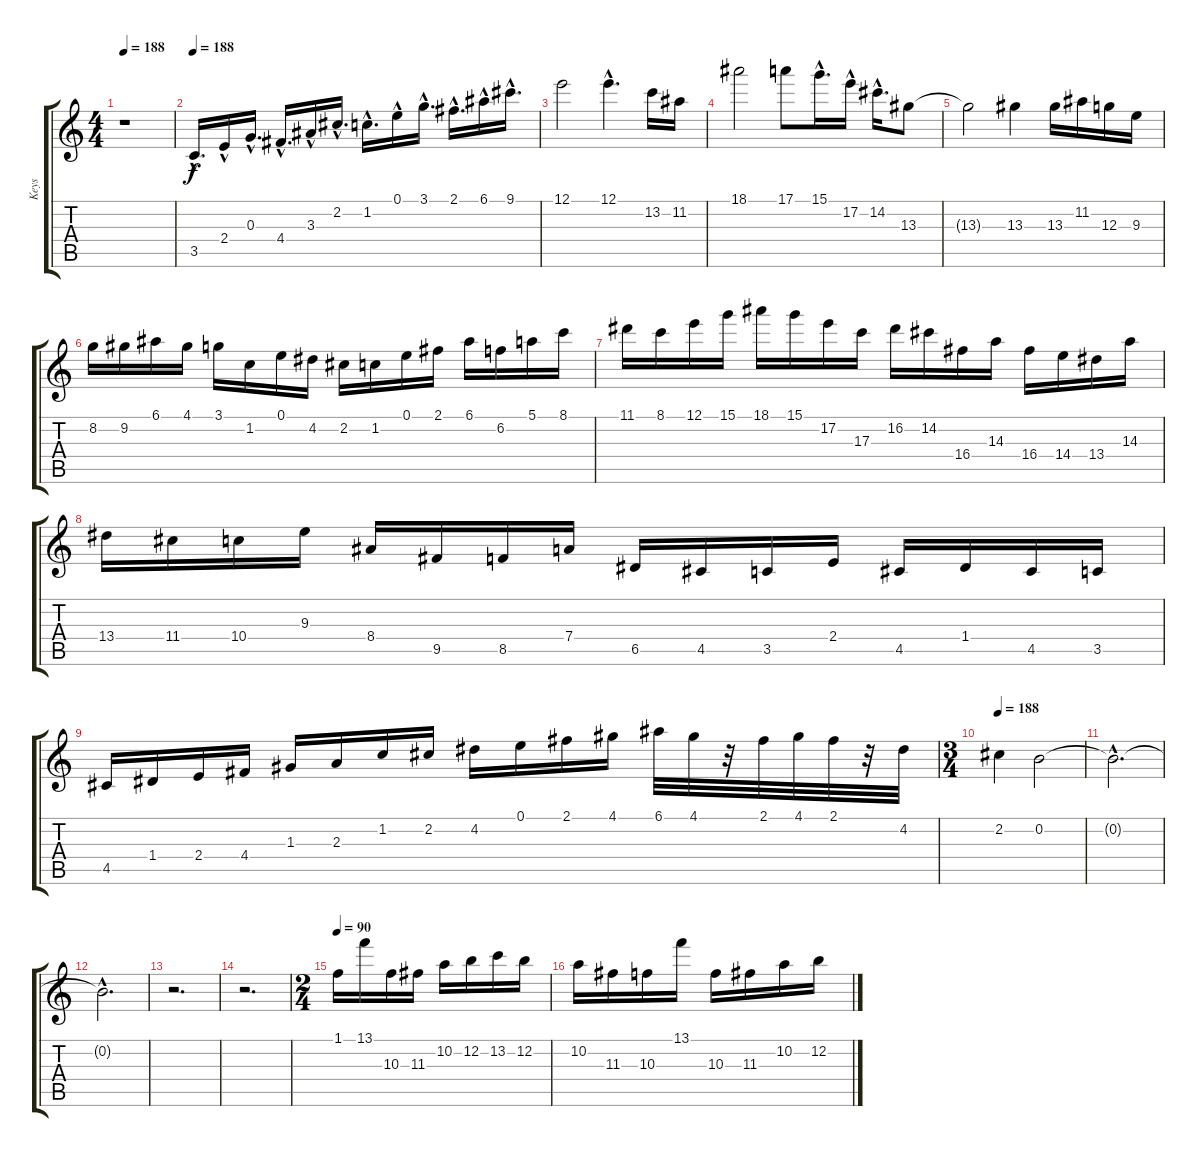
\track ("Keys" "Keys") {instrument acousticguitarnylon}
\staff {score tabs}
\tuning (E4 B3 G3 D3 A2 E2) {hide}
\ts (4 4)
\tempo 188
\clef g2
\ks c
r.1{dy f} |
\tempo 188
3.5{hac}.16{d volume 16 instrument reedorgan} 2.4{hac}.16 0.3{hac}.16{d} 4.4{hac}.16{d} 3.3{hac}.16 2.2{hac}.16{d} 1.2{hac}.16{d} 0.1{hac}.16 3.1{hac}.16{d} 2.1{hac}.16{d} 6.1{hac}.16 9.1{hac}.16{d} |
12.1.2 12.1{hac}.4{d} 13.2.16 11.2.16 |
18.1.2 17.1.8 15.1{hac}.16{d} 17.2{hac}.16 14.2{hac}.16{d} 13.3.8 |
13.3{t}.2 13.3.4 13.3.16 11.2.16 12.3.16 9.3.16 |
8.2.16 9.2.16 6.1.16 4.1.16 3.1.16 1.2.16 0.1.16 4.2.16 2.2.16 1.2.16 0.1.16 2.1.16 6.1.16 6.2.16 5.1.16 8.1.16 |
11.1.16 8.1.16 12.1.16 15.1.16 18.1.16 15.1.16 17.2.16 17.3.16 16.2.16 14.2.16 16.4.16 14.3.16 16.4.16 14.4.16 13.4.16 14.3.16 |
13.4.16 11.4.16 10.4.16 9.3.16 8.4.16 9.5.16 8.5.16 7.4.16 6.5.16 4.5.16 3.5.16 2.4.16 4.5.16 1.4.16 4.5.16 3.5.16 |
4.5.16 1.4.16 2.4.16 4.4.16 1.3.16 2.3.16 1.2.16 2.2.16 4.2.16 0.1.16 2.1.16 4.1.16 6.1.32 4.1.32 r.32 2.1.32 4.1.32 2.1.32 r.32 4.2.32 |
\ts (3 4)
\tempo 188
2.2.4 0.2.2 |
0.2{hac t}.2{d} |
0.2{hac t}.2{d} |
r.2{d} |
r.2{d} |
\ts (2 4)
\tempo 90
1.1.16{volume 9 instrument fx8scifi} 13.1.16 10.3.16 11.3.16 10.2.16 12.2.16 13.2.16 12.2.16 |
10.2.16 11.3.16 10.3.16 13.1.16 10.3.16 11.3.16 10.2.16 12.2.16
